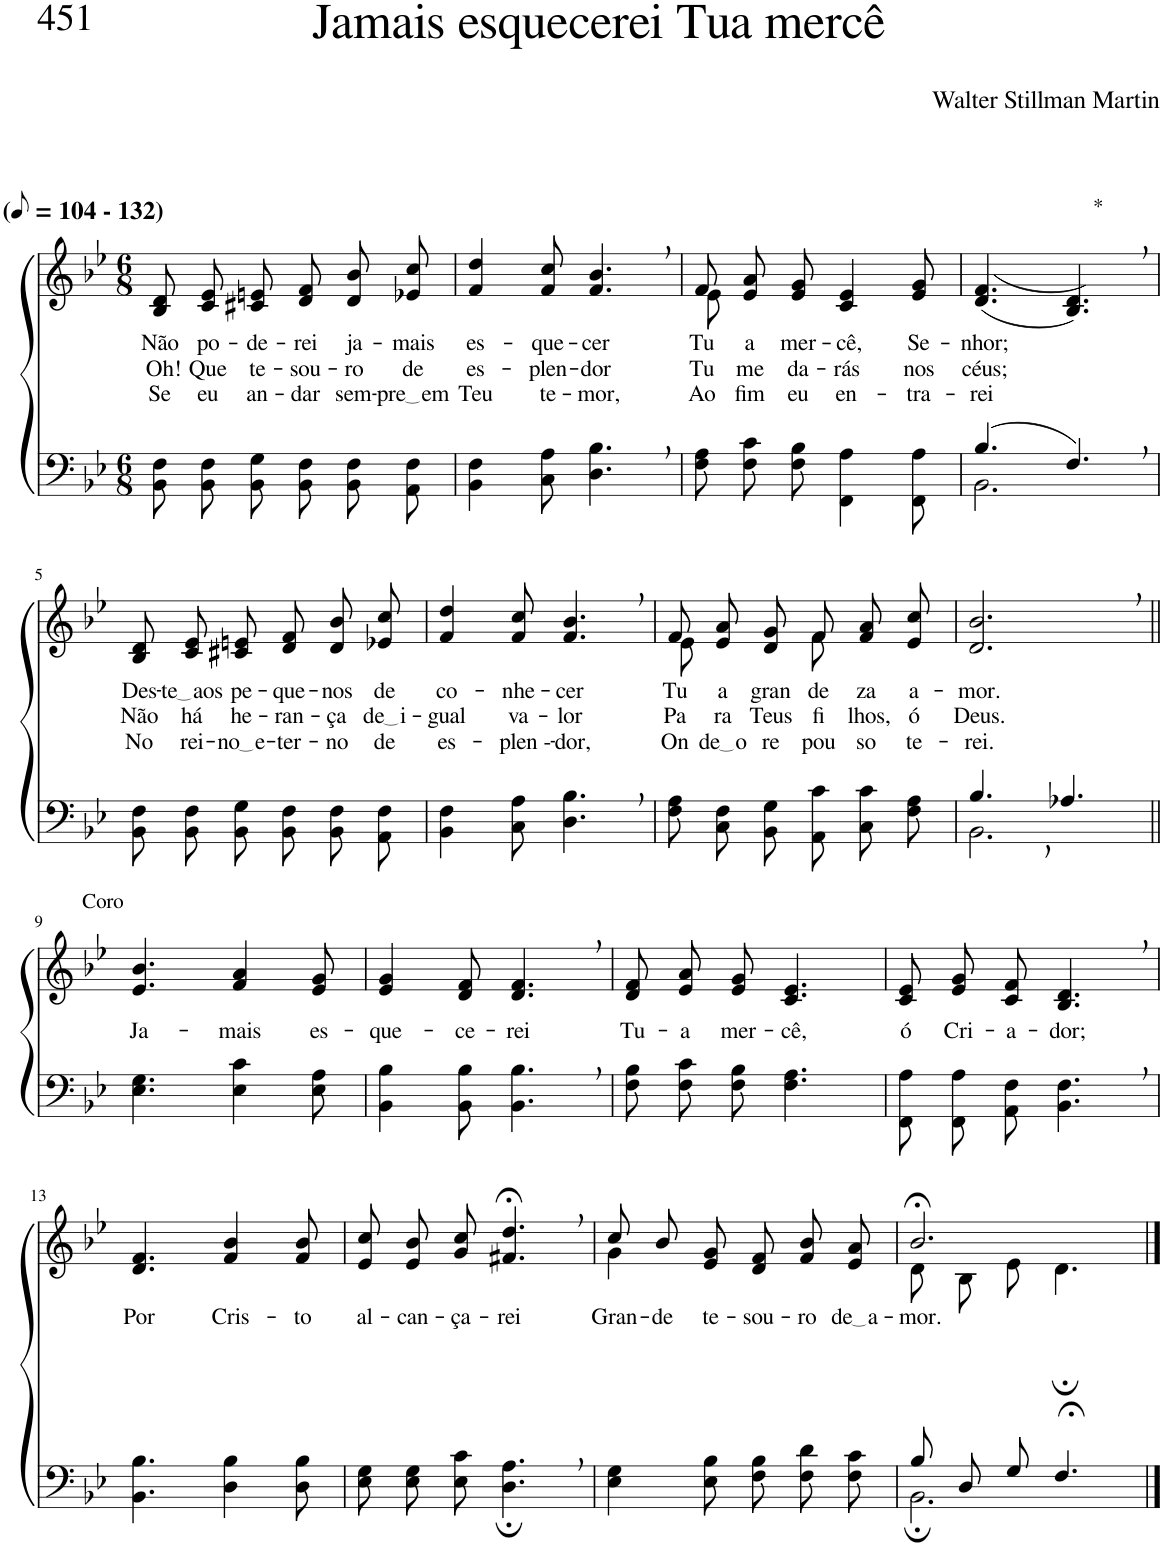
**kern	**kern	**text	**text	**text
*part2	*part1	*part1	*part1	*part1
*staff2	*staff1	*staff1	*staff1	*staff1
*I"Parte III e IV	*I"Parte I e II	*	*	*
*clefF4	*clefG2	*	*	*
*k[b-e-]	*k[b-e-]	*	*	*
*M6/8	*M6/8	*	*	*
*MM52	*MM52	*	*	*
=1	=1	=1	=1	=1
!	!LO:TX:a:B:t=(	!	!	!
!	!LO:TX:a:B:t=- 132)	!	!	!
!	!	!LO:LY:b	!LO:LY:b	!LO:LY:b
8BB-\ 8F\L	8B-/ 8d/L	Não	Oh!	Se
!	!	!LO:LY:b	!LO:LY:b	!LO:LY:b
8BB-\ 8F\	8c/ 8e-/	po-	Que	eu
!	!	!LO:LY:b	!LO:LY:b	!LO:LY:b
8BB-\ 8G\J	8c#X/ 8en/J	-de-	te-	an-
!	!	!LO:LY:b	!LO:LY:b	!LO:LY:b
8BB-\ 8F\L	8d/ 8f/L	-rei	-sou-	-dar
!	!	!LO:LY:b	!LO:LY:b	!LO:LY:b
8BB-\ 8F\	8d/ 8b-/	ja-	-ro	sem-
!	!	!LO:LY:b	!LO:LY:b	!LO:LY:b
8AA\ 8F\J	8e-X/ 8cc/J	-mais	de	pre em
=2	=2	=2	=2	=2
!	!	!LO:LY:b	!LO:LY:b	!LO:LY:b
4BB-\ 4F\	4f/ 4dd/	es-	es-	Teu
!	!	!LO:LY:b	!LO:LY:b	!LO:LY:b
8C\ 8A\	8f/ 8cc/	-que-	-plen-	te-
!	!	!LO:LY:b	!LO:LY:b	!LO:LY:b
4.D\, 4.B-\,	4.f/, 4.b-/,	-cer	-dor	-mor,
=3	=3	=3	=3	=3
*	*^	*	*	*
!	!	!	!LO:LY:b	!LO:LY:b	!LO:LY:b
8F\ 8A\L	8f/L	8e-\	Tu	Tu	Ao
!	!	!	!LO:LY:b	!LO:LY:b	!LO:LY:b
8F\ 8c\	8e-/ 8a/	2ryy	a	me	fim
!	!	!	!LO:LY:b	!LO:LY:b	!LO:LY:b
8F\ 8B-\J	8e-/ 8g/J	.	mer-	da-	eu
!	!	!	!LO:LY:b	!LO:LY:b	!LO:LY:b
4FF\ 4A\	4c/ 4e-/	.	-cê,	-rás	en-
!	!	!	!LO:LY:b	!LO:LY:b	!LO:LY:b
8FF\ 8A\	8e-/ 8g/	8ryy	Se-	nos	-tra-
=4	=4	=4	=4	=4	=4
*^	*	*	*	*	*
!	!	!	!	!LO:LY:b	!LO:LY:b	!LO:LY:b
*	*	*v	*v	*	*	*
(4.B-/	2.BB-\	((4.d/ 4.f/	-nhor;	céus;	-rei
!	!	!LO:TX:a:t=*	!	!	!
4.F,/)	.	4.B-/, 4.d/,))	.	.	.
*v	*v	*	*	*	*
!!LO:LB:g=z
=5	=5	=5	=5	=5
!	!	!LO:LY:b	!LO:LY:b	!LO:LY:b
8BB-\ 8F\L	8B-/ 8d/L	Des-	Não	No
!	!	!LO:LY:b	!LO:LY:b	!LO:LY:b
8BB-\ 8F\	8c/ 8e-/	te aos	há	rei-
!	!	!LO:LY:b	!LO:LY:b	!LO:LY:b
8BB-\ 8G\J	8c#X/ 8en/J	pe-	he-	no e
!	!	!LO:LY:b	!LO:LY:b	!LO:LY:b
8BB-\ 8F\L	8d/ 8f/L	-que-	-ran-	-ter-
!	!	!LO:LY:b	!LO:LY:b	!LO:LY:b
8BB-\ 8F\	8d/ 8b-/	-nos	-ça	-no
!	!	!LO:LY:b	!LO:LY:b	!LO:LY:b
8AA\ 8F\J	8e-X/ 8cc/J	de	de i	de
=6	=6	=6	=6	=6
!	!	!LO:LY:b	!LO:LY:b	!LO:LY:b
4BB-\ 4F\	4f/ 4dd/	co-	-gual	es-
!	!	!LO:LY:b	!LO:LY:b	!LO:LY:b
8C\ 8A\	8f/ 8cc/	-nhe-	va-	-plen --
!	!	!LO:LY:b	!LO:LY:b	!LO:LY:b
4.D\, 4.B-\,	4.f/, 4.b-/,	-cer	-lor	-dor,
=7	=7	=7	=7	=7
*	*^	*	*	*
!	!	!	!LO:LY:b	!LO:LY:b	!LO:LY:b
8F\ 8A\L	8f/L	8e-\	Tu-	-Pa-	On-
!	!	!	!LO:LY:b	!LO:LY:b	!LO:LY:b
8C\ 8F\	8e-/ 8a/	4ryy	-a	-ra	de o
!	!	!	!LO:LY:b	!LO:LY:b	!LO:LY:b
8BB-\ 8G\J	8d/ 8g/J	.	gran-	Teus	re-
!	!	!	!LO:LY:b	!LO:LY:b	!LO:LY:b
8AA\ 8c\L	8f/L	8f\	-de-	fi-	-pou-
!	!	!	!LO:LY:b	!LO:LY:b	!LO:LY:b
8C\ 8c\	8f/ 8a/	4ryy	-za	-lhos,	-so
!	!	!	!LO:LY:b	!LO:LY:b	!LO:LY:b
8F\ 8A\J	8e-/ 8cc/J	.	a-	ó	te-
*	*v	*v	*	*	*
=8	=8	=8	=8	=8
*^	*	*	*	*
!	!	!	!LO:LY:b	!LO:LY:b	!LO:LY:b
4.B-,/	2.BB-\	2.d/, 2.b-/,	-mor.	Deus.	-rei.
4.A-X/	.	.	.	.	.
*v	*v	*	*	*	*
!!LO:LB:g=z
=9||	=9||	=9||	=9||	=9||
!	!LO:TX:a:t=Coro	!	!	!
!	!	!LO:LY:b	!	!
4.E-\ 4.G\	4.e-/ 4.b-/	Ja-	.	.
!	!	!LO:LY:b	!	!
4E-\ 4c\	4f/ 4a/	-mais	.	.
!	!	!LO:LY:b	!	!
8E-\ 8A\	8e-/ 8g/	es-	.	.
=10	=10	=10	=10	=10
!	!	!LO:LY:b	!	!
4BB-\ 4B-\	4e-/ 4g/	-que-	.	.
!	!	!LO:LY:b	!	!
8BB-\ 8B-\	8d/ 8f/	-ce-	.	.
!	!	!LO:LY:b	!	!
4.BB-\, 4.B-\,	4.d/, 4.f/,	-rei	.	.
=11	=11	=11	=11	=11
!	!	!LO:LY:b	!	!
8F\ 8B-\L	8d/ 8f/L	Tu-	.	.
!	!	!LO:LY:b	!	!
8F\ 8c\	8e-/ 8a/	-a	.	.
!	!	!LO:LY:b	!	!
8F\ 8B-\J	8e-/ 8g/J	mer-	.	.
!	!	!LO:LY:b	!	!
4.F\ 4.A\	4.c/ 4.e-/	-cê,	.	.
=12	=12	=12	=12	=12
!	!	!LO:LY:b	!	!
8FF/ 8A/L	8c/ 8e-/L	ó	.	.
!	!	!LO:LY:b	!	!
8FF/ 8A/	8e-/ 8g/	Cri-	.	.
!	!	!LO:LY:b	!	!
8AA/ 8F/J	8c/ 8f/J	-a-	.	.
!	!	!LO:LY:b	!	!
4.BB-\, 4.F\,	4.B-/, 4.d/,	-dor;	.	.
!!LO:LB:g=z
=13	=13	=13	=13	=13
!	!	!LO:LY:b	!	!
4.BB-\ 4.B-\	4.d/ 4.f/	Por	.	.
!	!	!LO:LY:b	!	!
4D\ 4B-\	4f/ 4b-/	Cris-	.	.
!	!	!LO:LY:b	!	!
8D\ 8B-\	8f/ 8b-/	-to	.	.
=14	=14	=14	=14	=14
!	!	!LO:LY:b	!	!
8E-\ 8G\L	8e-/ 8cc/L	al-	.	.
!	!	!LO:LY:b	!	!
8E-\ 8G\	8e-/ 8b-/	-can-	.	.
!	!	!LO:LY:b	!	!
8E-\ 8c\J	8g/ 8cc/J	-ça-	.	.
!	!	!LO:LY:b	!	!
4.D\;, 4.A\;,	4.f#X/;<, 4.dd/;<,	-rei	.	.
=15	=15	=15	=15	=15
!	!	!LO:LY:b	!	!
*	*^	*	*	*
4E-\ 4G\	4g\	8cc/L	Gran-	.	.
!	!	!	!LO:LY:b	!	!
.	.	8b-/	-de	.	.
!	!	!	!LO:LY:b	!	!
8E-\ 8B-\	2ryy	8e-/ 8g/J	te-	.	.
!	!	!	!LO:LY:b	!	!
8F\ 8B-\L	.	8d/ 8f/L	-sou-	.	.
!	!	!	!LO:LY:b	!	!
8F\ 8d\	.	8f/ 8b-/	-ro	.	.
!	!	!	!LO:LY:b	!	!
8F\ 8c\J	.	8e-/ 8a/J	de a	.	.
=16	=16	=16	=16	=16	=16
*^	*	*	*	*	*
!	!	!	!	!LO:LY:b	!	!
8B-/L	2.BB-;\	2.b-;</	8d\L	-mor.	.	.
8D/	.	.	8B-\	.	.	.
8G/J	.	.	8e-\J	.	.	.
4.F;</	.	.	4.d;\	.	.	.
*v	*v	*	*	*	*	*
*	*v	*v	*	*	*
==	==	==	==	==
*-	*-	*-	*-	*-
